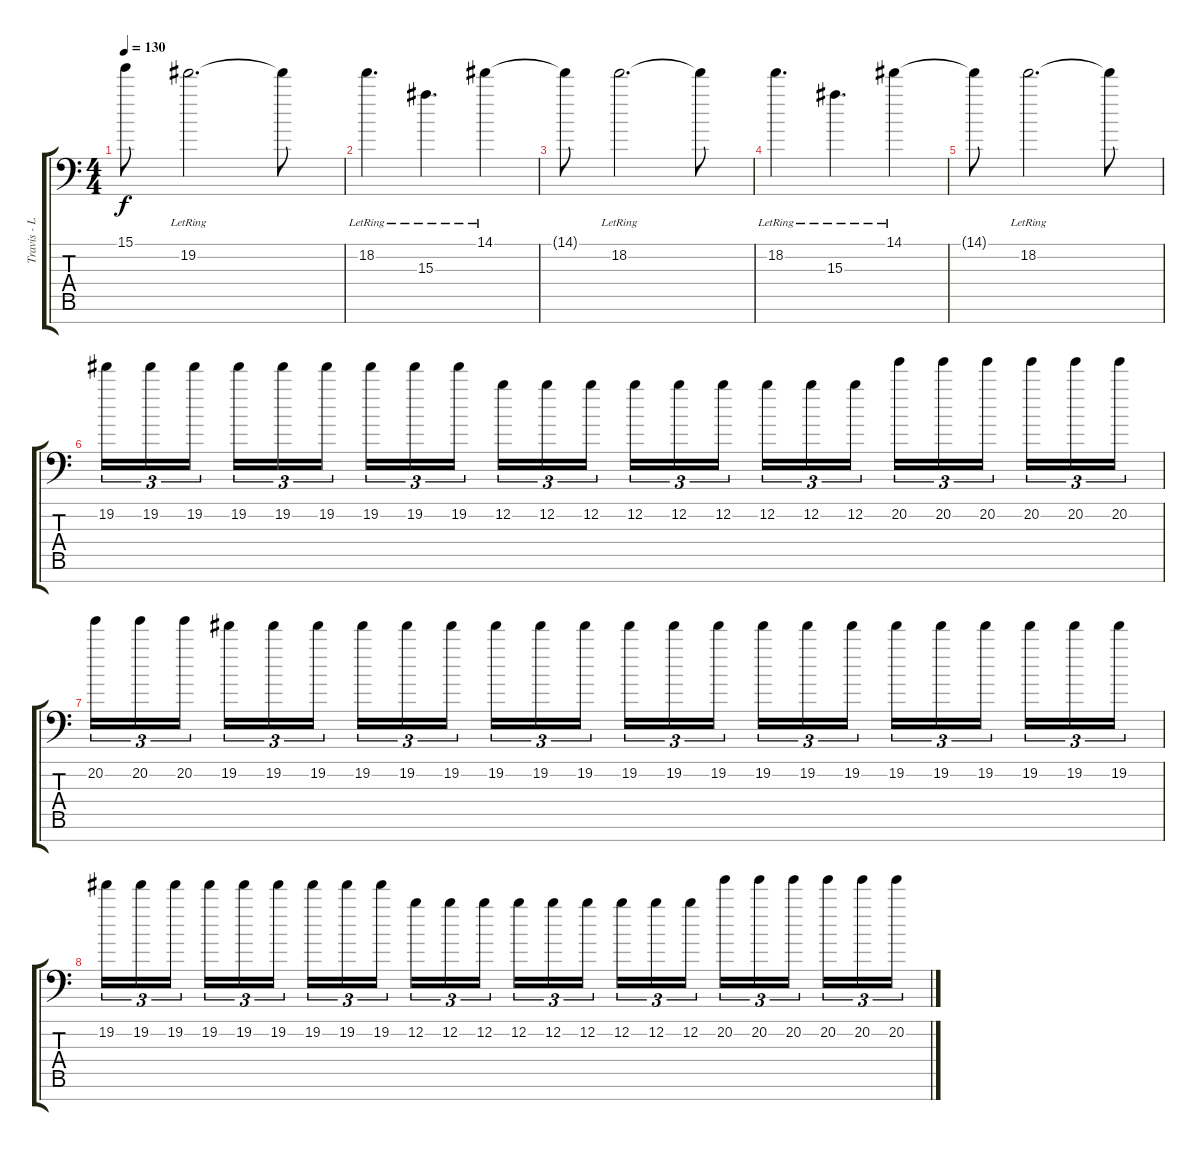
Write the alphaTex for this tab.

\track ("Travis - Lead" "Travis - L") {instrument distortionguitar}
\staff {score tabs}
\tuning (E4 B3 G3 D3 A2 E2 A1) {hide}
\ts (4 4)
\tempo 130
\clef f4
\ks c
15.1{t}.8{dy f} 19.2{lr}.2{d} 19.2{t}.8 |
18.2{lr}.4{d} 15.3{lr}.4{d} 14.1{lr}.4 |
14.1{t}.8 18.2{lr}.2{d} 18.2{t}.8 |
18.2{lr}.4{d} 15.3{lr}.4{d} 14.1{lr}.4 |
14.1{t}.8 18.2{lr}.2{d} 18.2{t}.8 |
19.2.16{tu (3 2)} 19.2.16{tu (3 2)} 19.2.16{tu (3 2) beam splitsecondary} 19.2.16{tu (3 2)} 19.2.16{tu (3 2)} 19.2.16{tu (3 2)} 19.2.16{tu (3 2)} 19.2.16{tu (3 2)} 19.2.16{tu (3 2) beam splitsecondary} 12.2.16{tu (3 2)} 12.2.16{tu (3 2)} 12.2.16{tu (3 2)} 12.2.16{tu (3 2)} 12.2.16{tu (3 2)} 12.2.16{tu (3 2) beam splitsecondary} 12.2.16{tu (3 2)} 12.2.16{tu (3 2)} 12.2.16{tu (3 2)} 20.2.16{tu (3 2)} 20.2.16{tu (3 2)} 20.2.16{tu (3 2) beam splitsecondary} 20.2.16{tu (3 2)} 20.2.16{tu (3 2)} 20.2.16{tu (3 2)} |
20.2.16{tu (3 2)} 20.2.16{tu (3 2)} 20.2.16{tu (3 2) beam splitsecondary} 19.2.16{tu (3 2)} 19.2.16{tu (3 2)} 19.2.16{tu (3 2)} 19.2.16{tu (3 2)} 19.2.16{tu (3 2)} 19.2.16{tu (3 2) beam splitsecondary} 19.2.16{tu (3 2)} 19.2.16{tu (3 2)} 19.2.16{tu (3 2)} 19.2.16{tu (3 2)} 19.2.16{tu (3 2)} 19.2.16{tu (3 2) beam splitsecondary} 19.2.16{tu (3 2)} 19.2.16{tu (3 2)} 19.2.16{tu (3 2)} 19.2.16{tu (3 2)} 19.2.16{tu (3 2)} 19.2.16{tu (3 2) beam splitsecondary} 19.2.16{tu (3 2)} 19.2.16{tu (3 2)} 19.2.16{tu (3 2)} |
19.2.16{tu (3 2)} 19.2.16{tu (3 2)} 19.2.16{tu (3 2) beam splitsecondary} 19.2.16{tu (3 2)} 19.2.16{tu (3 2)} 19.2.16{tu (3 2)} 19.2.16{tu (3 2)} 19.2.16{tu (3 2)} 19.2.16{tu (3 2) beam splitsecondary} 12.2.16{tu (3 2)} 12.2.16{tu (3 2)} 12.2.16{tu (3 2)} 12.2.16{tu (3 2)} 12.2.16{tu (3 2)} 12.2.16{tu (3 2) beam splitsecondary} 12.2.16{tu (3 2)} 12.2.16{tu (3 2)} 12.2.16{tu (3 2)} 20.2.16{tu (3 2)} 20.2.16{tu (3 2)} 20.2.16{tu (3 2) beam splitsecondary} 20.2.16{tu (3 2)} 20.2.16{tu (3 2)} 20.2.16{tu (3 2)}
